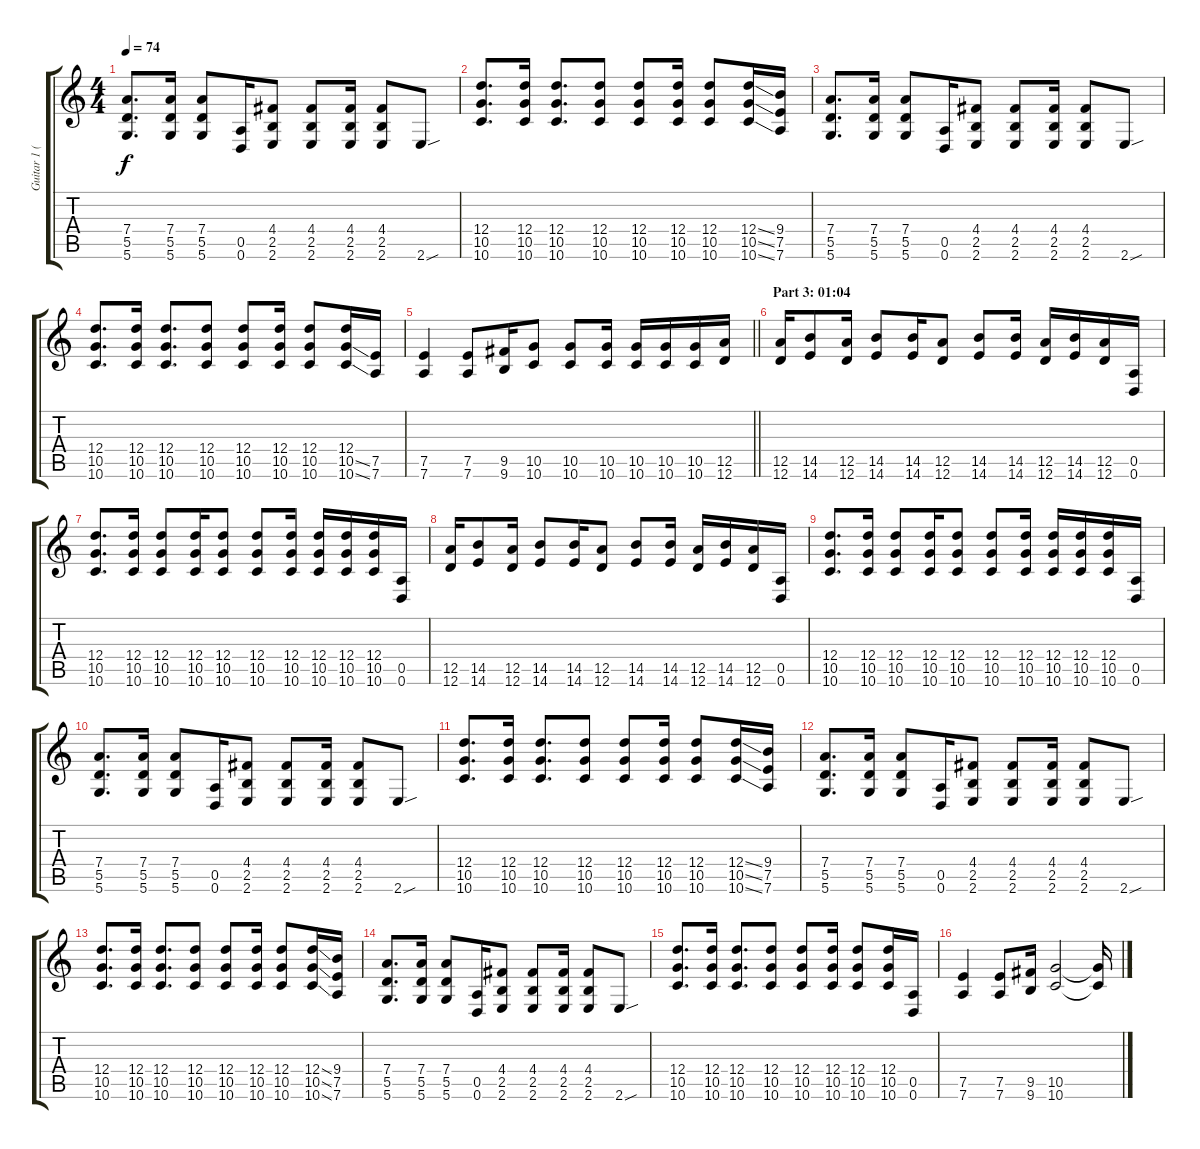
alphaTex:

\track ("Guitar 1 (Distortion)" "Guitar 1 (") {instrument distortionguitar}
\staff {score tabs}
\tuning (E4 B3 G3 D3 A2 D2) {hide}
\ts (4 4)
\tempo 74
\clef g2
\ks c
(7.4 5.5 5.6).8{d dy f} (7.4 5.5 5.6).16 (7.4 5.5 5.6).8 (0.5 0.6).16 (4.4 2.5 2.6).8 (4.4 2.5 2.6).8 (4.4 2.5 2.6).16 (4.4 2.5 2.6).8 2.6{sou}.8 |
(12.4 10.5 10.6).8{d} (12.4 10.5 10.6).16 (12.4 10.5 10.6).8{d} (12.4 10.5 10.6).8 (12.4 10.5 10.6).8 (12.4 10.5 10.6).16 (12.4 10.5 10.6).8 (12.4{ss} 10.5{ss} 10.6{ss}).16 (9.4 7.5 7.6).16 |
(7.4 5.5 5.6).8{d} (7.4 5.5 5.6).16 (7.4 5.5 5.6).8 (0.5 0.6).16 (4.4 2.5 2.6).8 (4.4 2.5 2.6).8 (4.4 2.5 2.6).16 (4.4 2.5 2.6).8 2.6{sou}.8 |
(12.4 10.5 10.6).8{d} (12.4 10.5 10.6).16 (12.4 10.5 10.6).8{d} (12.4 10.5 10.6).8 (12.4 10.5 10.6).8 (12.4 10.5 10.6).16 (12.4 10.5 10.6).8 (12.4 10.5{ss} 10.6{ss}).16 (7.5 7.6).16 |
\barLineRight lightlight
(7.5 7.6).4 (7.5 7.6).8 (9.5 9.6).16 (10.5 10.6).8 (10.5 10.6).8 (10.5 10.6).16 (10.5 10.6).16 (10.5 10.6).16 (10.5 10.6).16 (12.5 12.6).16 |
\section ("" "Part 3: 01:04")
(12.5 12.6).16 (14.5 14.6).8 (12.5 12.6).16 (14.5 14.6).8 (14.5 14.6).16 (12.5 12.6).8 (14.5 14.6).8 (14.5 14.6).16 (12.5 12.6).16 (14.5 14.6).16 (12.5 12.6).16 (0.5 0.6).16 |
(12.4 10.5 10.6).8{d} (12.4 10.5 10.6).16 (12.4 10.5 10.6).8 (12.4 10.5 10.6).16 (12.4 10.5 10.6).8 (12.4 10.5 10.6).8 (12.4 10.5 10.6).16 (12.4 10.5 10.6).16 (12.4 10.5 10.6).16 (12.4 10.5 10.6).16 (0.5 0.6).16 |
(12.5 12.6).16 (14.5 14.6).8 (12.5 12.6).16 (14.5 14.6).8 (14.5 14.6).16 (12.5 12.6).8 (14.5 14.6).8 (14.5 14.6).16 (12.5 12.6).16 (14.5 14.6).16 (12.5 12.6).16 (0.5 0.6).16 |
(12.4 10.5 10.6).8{d} (12.4 10.5 10.6).16 (12.4 10.5 10.6).8 (12.4 10.5 10.6).16 (12.4 10.5 10.6).8 (12.4 10.5 10.6).8 (12.4 10.5 10.6).16 (12.4 10.5 10.6).16 (12.4 10.5 10.6).16 (12.4 10.5 10.6).16 (0.5 0.6).16 |
(7.4 5.5 5.6).8{d} (7.4 5.5 5.6).16 (7.4 5.5 5.6).8 (0.5 0.6).16 (4.4 2.5 2.6).8 (4.4 2.5 2.6).8 (4.4 2.5 2.6).16 (4.4 2.5 2.6).8 2.6{sou}.8 |
(12.4 10.5 10.6).8{d} (12.4 10.5 10.6).16 (12.4 10.5 10.6).8{d} (12.4 10.5 10.6).8 (12.4 10.5 10.6).8 (12.4 10.5 10.6).16 (12.4 10.5 10.6).8 (12.4{ss} 10.5{ss} 10.6{ss}).16 (9.4 7.5 7.6).16 |
(7.4 5.5 5.6).8{d} (7.4 5.5 5.6).16 (7.4 5.5 5.6).8 (0.5 0.6).16 (4.4 2.5 2.6).8 (4.4 2.5 2.6).8 (4.4 2.5 2.6).16 (4.4 2.5 2.6).8 2.6{sou}.8 |
(12.4 10.5 10.6).8{d} (12.4 10.5 10.6).16 (12.4 10.5 10.6).8{d} (12.4 10.5 10.6).8 (12.4 10.5 10.6).8 (12.4 10.5 10.6).16 (12.4 10.5 10.6).8 (12.4{ss} 10.5{ss} 10.6{ss}).16 (9.4 7.5 7.6).16 |
(7.4 5.5 5.6).8{d} (7.4 5.5 5.6).16 (7.4 5.5 5.6).8 (0.5 0.6).16 (4.4 2.5 2.6).8 (4.4 2.5 2.6).8 (4.4 2.5 2.6).16 (4.4 2.5 2.6).8 2.6{sou}.8 |
(12.4 10.5 10.6).8{d} (12.4 10.5 10.6).16 (12.4 10.5 10.6).8{d} (12.4 10.5 10.6).8 (12.4 10.5 10.6).8 (12.4 10.5 10.6).16 (12.4 10.5 10.6).8 (12.4 10.5 10.6).16 (0.5 0.6).16 |
(7.5 7.6).4 (7.5 7.6).8 (9.5 9.6).16 (10.5 10.6).2 (10.5{t} 10.6{t}).16
